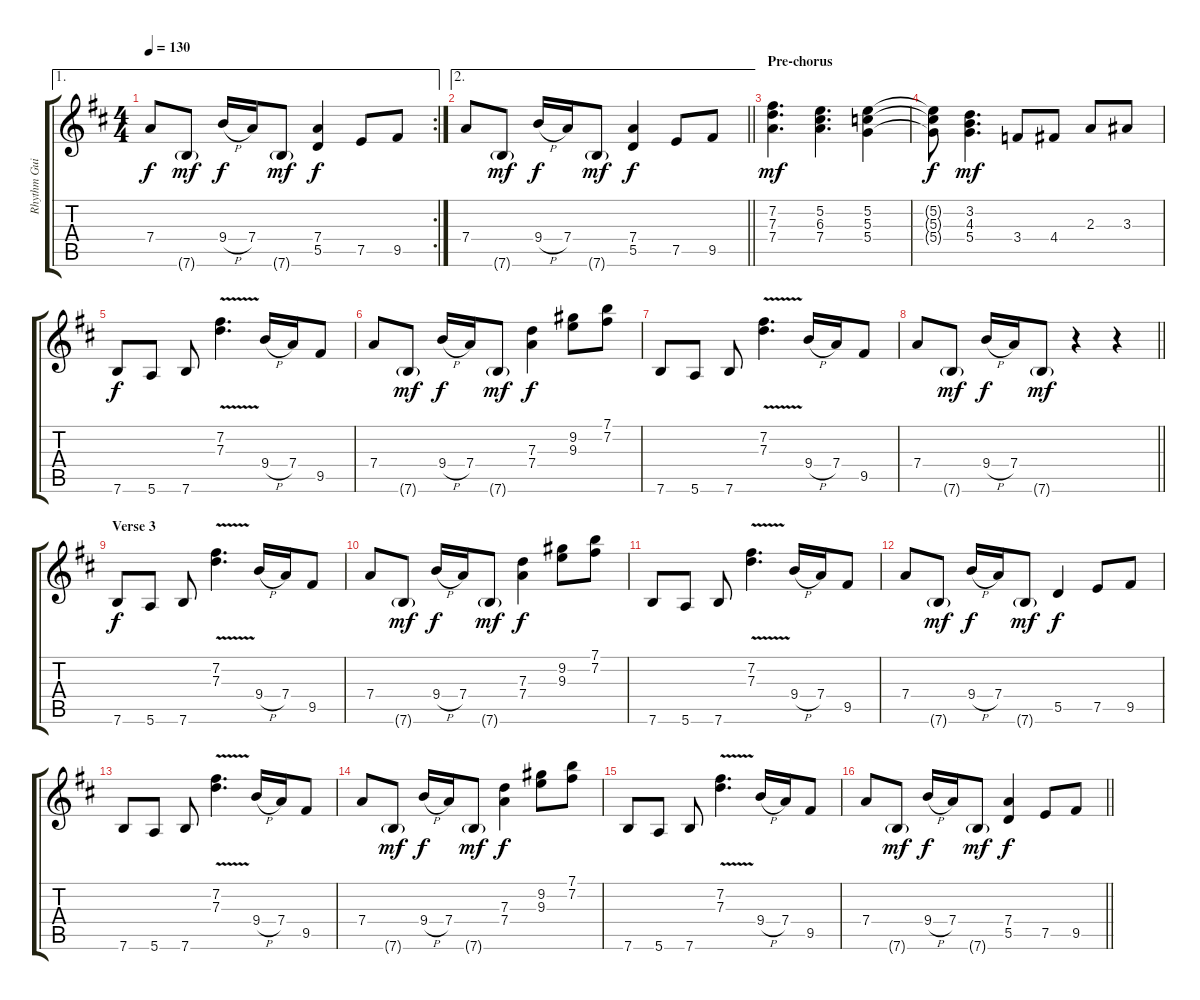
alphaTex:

\track ("Rhythm Guitar (Steve Morse)" "Rhythm Gui") {instrument overdrivenguitar}
\staff {score tabs}
\tuning (E4 B3 G3 D3 A2 E2) {hide}
\ae 1
\rc 2
\ts (4 4)
\tempo 130
\clef g2
\ks bminor
7.4.8{dy f} 7.6{g}.8{dy mf} 9.4{h}.16{dy f} 7.4.16 7.6{g}.8{dy mf} (7.4 5.5).4{dy f} 7.5.8 9.5.8 |
\ae 2
\barLineRight lightlight
7.4.8 7.6{g}.8{dy mf} 9.4{h}.16{dy f} 7.4.16 7.6{g}.8{dy mf} (7.4 5.5).4{dy f} 7.5.8 9.5.8 |
\section ("" "Pre-chorus")
(7.2 7.3 7.4).4{d dy mf} (5.2 6.3 7.4).4{d} (5.2 5.3 5.4).4 |
(5.2{t} 5.3{t} 5.4{t}).8{dy f} (3.2 4.3 5.4).4{d dy mf} 3.4.8 4.4.8 2.3.8 3.3.8 |
7.6.8{dy f} 5.6.8 7.6.8 (7.2{v} 7.3{v}).4{d} 9.4{h}.16 7.4.16 9.5.8 |
7.4.8 7.6{g}.8{dy mf} 9.4{h}.16{dy f} 7.4.16 7.6{g}.8{dy mf} (7.3 7.4).4{dy f} (9.2 9.3).8 (7.1 7.2).8 |
7.6.8 5.6.8 7.6.8 (7.2{v} 7.3{v}).4{d} 9.4{h}.16 7.4.16 9.5.8 |
\barLineRight lightlight
7.4.8 7.6{g}.8{dy mf} 9.4{h}.16{dy f} 7.4.16 7.6{g}.8{dy mf} r.4 r.4 |
\section ("" "Verse 3")
7.6.8{dy f} 5.6.8 7.6.8 (7.2{v} 7.3{v}).4{d} 9.4{h}.16 7.4.16 9.5.8 |
7.4.8 7.6{g}.8{dy mf} 9.4{h}.16{dy f} 7.4.16 7.6{g}.8{dy mf} (7.3 7.4).4{dy f} (9.2 9.3).8 (7.1 7.2).8 |
7.6.8 5.6.8 7.6.8 (7.2{v} 7.3{v}).4{d} 9.4{h}.16 7.4.16 9.5.8 |
7.4.8 7.6{g}.8{dy mf} 9.4{h}.16{dy f} 7.4.16 7.6{g}.8{dy mf} 5.5.4{dy f} 7.5.8 9.5.8 |
7.6.8 5.6.8 7.6.8 (7.2{v} 7.3{v}).4{d} 9.4{h}.16 7.4.16 9.5.8 |
7.4.8 7.6{g}.8{dy mf} 9.4{h}.16{dy f} 7.4.16 7.6{g}.8{dy mf} (7.3 7.4).4{dy f} (9.2 9.3).8 (7.1 7.2).8 |
7.6.8 5.6.8 7.6.8 (7.2{v} 7.3{v}).4{d} 9.4{h}.16 7.4.16 9.5.8 |
\barLineRight lightlight
7.4.8 7.6{g}.8{dy mf} 9.4{h}.16{dy f} 7.4.16 7.6{g}.8{dy mf} (7.4 5.5).4{dy f} 7.5.8 9.5.8
